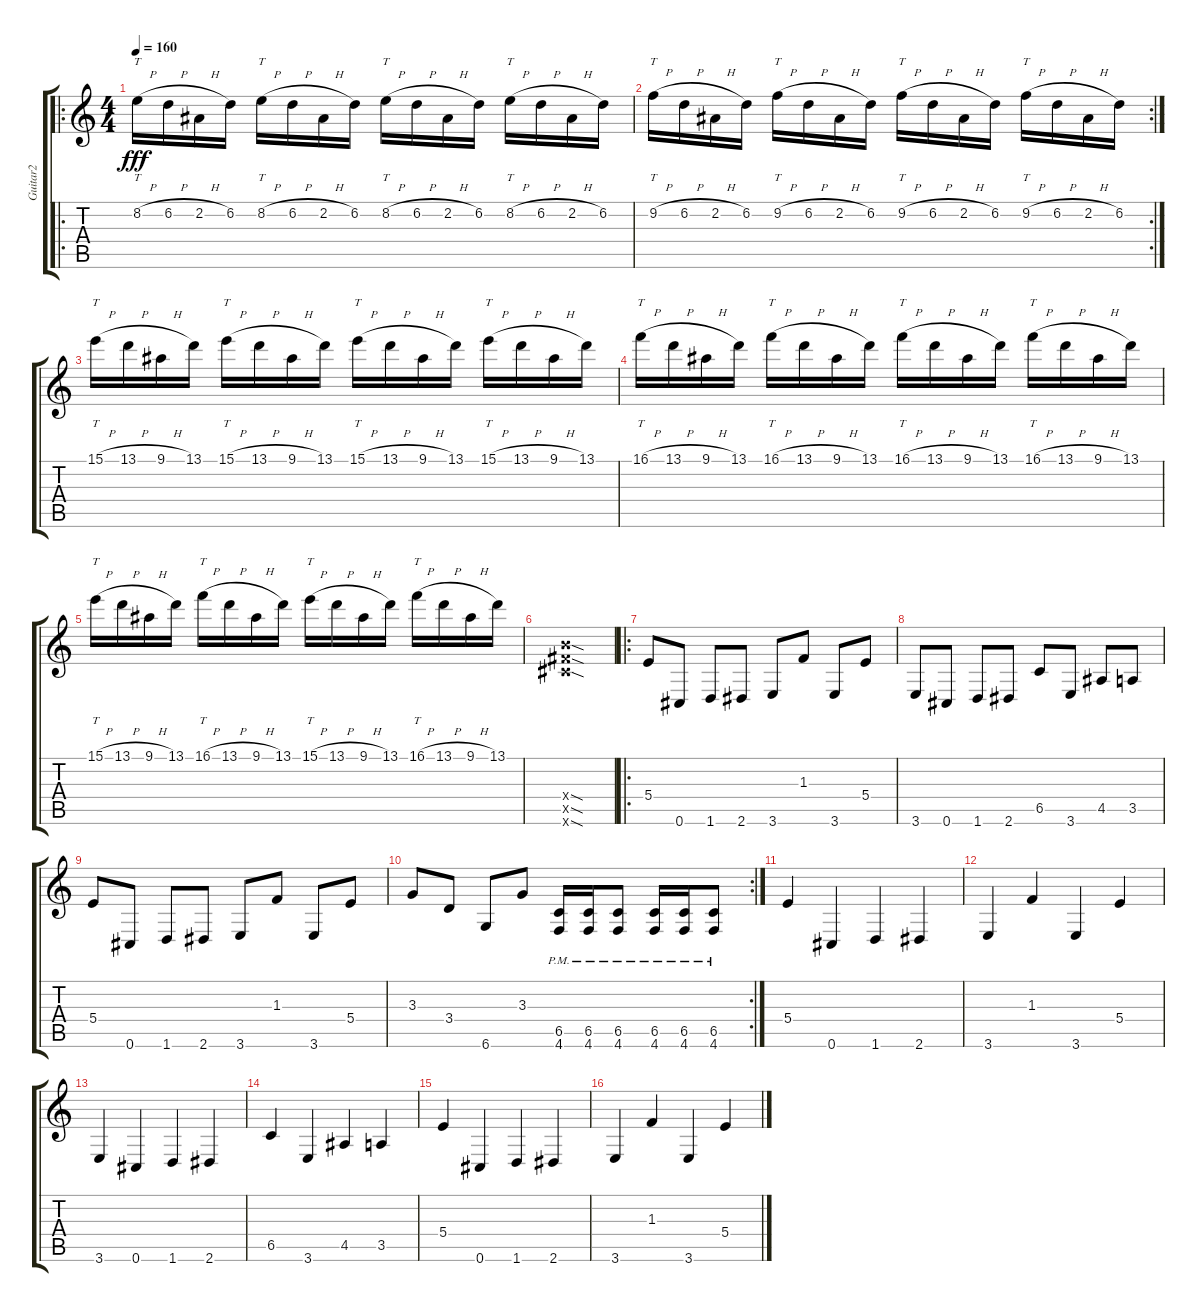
\track ("Guitar2" "Guitar2") {instrument overdrivenguitar}
\staff {score tabs}
\tuning (Db4 Ab3 E3 B2 Gb2 Db2) {hide}
\ro
\ts (4 4)
\tempo 160
\clef g2
\ks c
8.2{h}.16{tt dy fff} 6.2{h}.16 2.2{h}.16 6.2.16 8.2{h}.16{tt} 6.2{h}.16 2.2{h}.16 6.2.16 8.2{h}.16{tt} 6.2{h}.16 2.2{h}.16 6.2.16 8.2{h}.16{tt} 6.2{h}.16 2.2{h}.16 6.2.16 |
\rc 2
9.2{h}.16{tt} 6.2{h}.16 2.2{h}.16 6.2.16 9.2{h}.16{tt} 6.2{h}.16 2.2{h}.16 6.2.16 9.2{h}.16{tt} 6.2{h}.16 2.2{h}.16 6.2.16 9.2{h}.16{tt} 6.2{h}.16 2.2{h}.16 6.2.16 |
15.1{h}.16{tt} 13.1{h}.16 9.1{h}.16 13.1.16 15.1{h}.16{tt} 13.1{h}.16 9.1{h}.16 13.1.16 15.1{h}.16{tt} 13.1{h}.16 9.1{h}.16 13.1.16 15.1{h}.16{tt} 13.1{h}.16 9.1{h}.16 13.1.16 |
16.1{h}.16{tt} 13.1{h}.16 9.1{h}.16 13.1.16 16.1{h}.16{tt} 13.1{h}.16 9.1{h}.16 13.1.16 16.1{h}.16{tt} 13.1{h}.16 9.1{h}.16 13.1.16 16.1{h}.16{tt} 13.1{h}.16 9.1{h}.16 13.1.16 |
15.1{h}.16{tt} 13.1{h}.16 9.1{h}.16 13.1.16 16.1{h}.16{tt} 13.1{h}.16 9.1{h}.16 13.1.16 15.1{h}.16{tt} 13.1{h}.16 9.1{h}.16 13.1.16 16.1{h}.16{tt} 13.1{h}.16 9.1{h}.16 13.1.16 |
(12.4{sod x} 12.5{sod x} 12.6{sod x}).1 |
\ro
5.4.8 0.6.8 1.6.8 2.6.8 3.6.8 1.3.8 3.6.8 5.4.8 |
3.6.8 0.6.8 1.6.8 2.6.8 6.5.8 3.6.8 4.5.8 3.5.8 |
5.4.8 0.6.8 1.6.8 2.6.8 3.6.8 1.3.8 3.6.8 5.4.8 |
\rc 2
3.3.8 3.4.8 6.6.8 3.3.8 (6.5{pm} 4.6{pm}).16 (6.5{pm} 4.6{pm}).16 (6.5{pm} 4.6{pm}).8 (6.5{pm} 4.6{pm}).16 (6.5{pm} 4.6{pm}).16 (6.5{pm} 4.6{pm}).8 |
5.4.4 0.6.4 1.6.4 2.6.4 |
3.6.4 1.3.4 3.6.4 5.4.4 |
3.6.4 0.6.4 1.6.4 2.6.4 |
6.5.4 3.6.4 4.5.4 3.5.4 |
5.4.4 0.6.4 1.6.4 2.6.4 |
3.6.4 1.3.4 3.6.4 5.4.4
